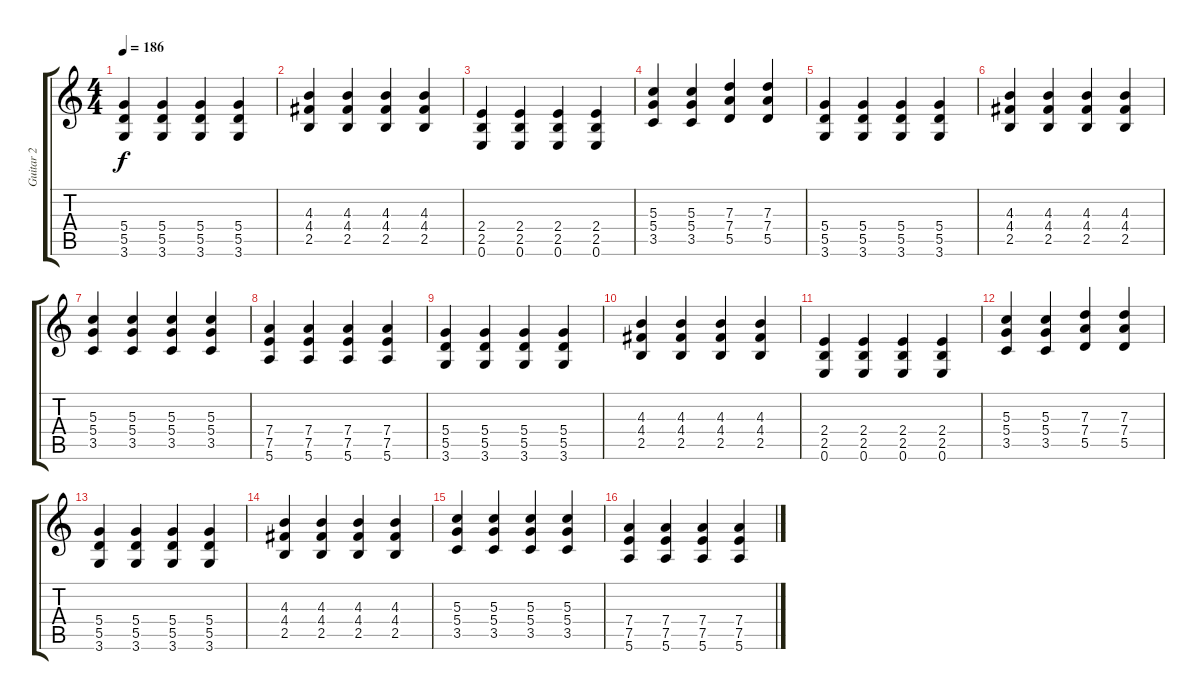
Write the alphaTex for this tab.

\track ("Guitar 2" "Guitar 2") {instrument distortionguitar}
\staff {score tabs}
\tuning (E4 B3 G3 D3 A2 E2) {hide}
\ts (4 4)
\tempo 186
\clef g2
\ks c
(5.4 5.5 3.6).4{dy f} (5.4 5.5 3.6).4 (5.4 5.5 3.6).4 (5.4 5.5 3.6).4 |
(4.3 4.4 2.5).4 (4.3 4.4 2.5).4 (4.3 4.4 2.5).4 (4.3 4.4 2.5).4 |
(2.4 2.5 0.6).4 (2.4 2.5 0.6).4 (2.4 2.5 0.6).4 (2.4 2.5 0.6).4 |
(5.3 5.4 3.5).4 (5.3 5.4 3.5).4 (7.3 7.4 5.5).4 (7.3 7.4 5.5).4 |
(5.4 5.5 3.6).4 (5.4 5.5 3.6).4 (5.4 5.5 3.6).4 (5.4 5.5 3.6).4 |
(4.3 4.4 2.5).4 (4.3 4.4 2.5).4 (4.3 4.4 2.5).4 (4.3 4.4 2.5).4 |
(5.3 5.4 3.5).4 (5.3 5.4 3.5).4 (5.3 5.4 3.5).4 (5.3 5.4 3.5).4 |
(7.4 7.5 5.6).4 (7.4 7.5 5.6).4 (7.4 7.5 5.6).4 (7.4 7.5 5.6).4 |
(5.4 5.5 3.6).4 (5.4 5.5 3.6).4 (5.4 5.5 3.6).4 (5.4 5.5 3.6).4 |
(4.3 4.4 2.5).4 (4.3 4.4 2.5).4 (4.3 4.4 2.5).4 (4.3 4.4 2.5).4 |
(2.4 2.5 0.6).4 (2.4 2.5 0.6).4 (2.4 2.5 0.6).4 (2.4 2.5 0.6).4 |
(5.3 5.4 3.5).4 (5.3 5.4 3.5).4 (7.3 7.4 5.5).4 (7.3 7.4 5.5).4 |
(5.4 5.5 3.6).4 (5.4 5.5 3.6).4 (5.4 5.5 3.6).4 (5.4 5.5 3.6).4 |
(4.3 4.4 2.5).4 (4.3 4.4 2.5).4 (4.3 4.4 2.5).4 (4.3 4.4 2.5).4 |
(5.3 5.4 3.5).4 (5.3 5.4 3.5).4 (5.3 5.4 3.5).4 (5.3 5.4 3.5).4 |
(7.4 7.5 5.6).4 (7.4 7.5 5.6).4 (7.4 7.5 5.6).4 (7.4 7.5 5.6).4
